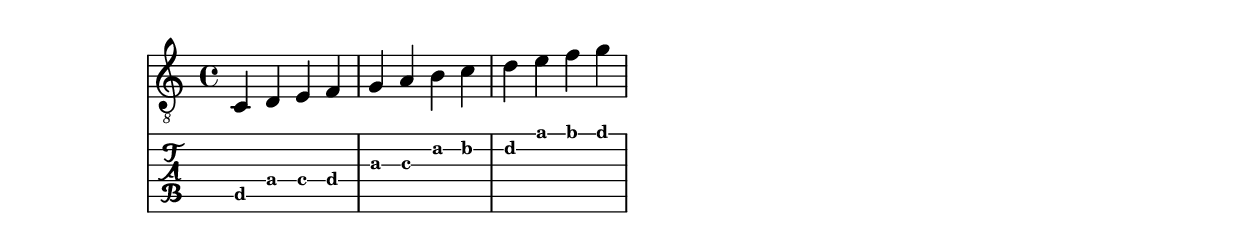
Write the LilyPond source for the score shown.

%% DO NOT EDIT this file manually; it is automatically
%% generated from LSR http://lsr.di.unimi.it
%% Make any changes in LSR itself, or in Documentation/snippets/new/ ,
%% and then run scripts/auxiliar/makelsr.py
%%
%% This file is in the public domain.
\version "2.18.0"

\header {
  lsrtags = "fretted-strings, staff-notation"

  texidoc = "
Tablature can be formatted using letters instead of numbers.

"
  doctitle = "Letter tablature formatting"
} % begin verbatim

music = \relative c {
  c4 d e f
  g4 a b c
  d4 e f g
}

<<
  \new Staff {
    \clef "G_8"
    \music
  }
  \new TabStaff \with {
    tablatureFormat = #fret-letter-tablature-format
  }
  {
    \music
  }
>>
